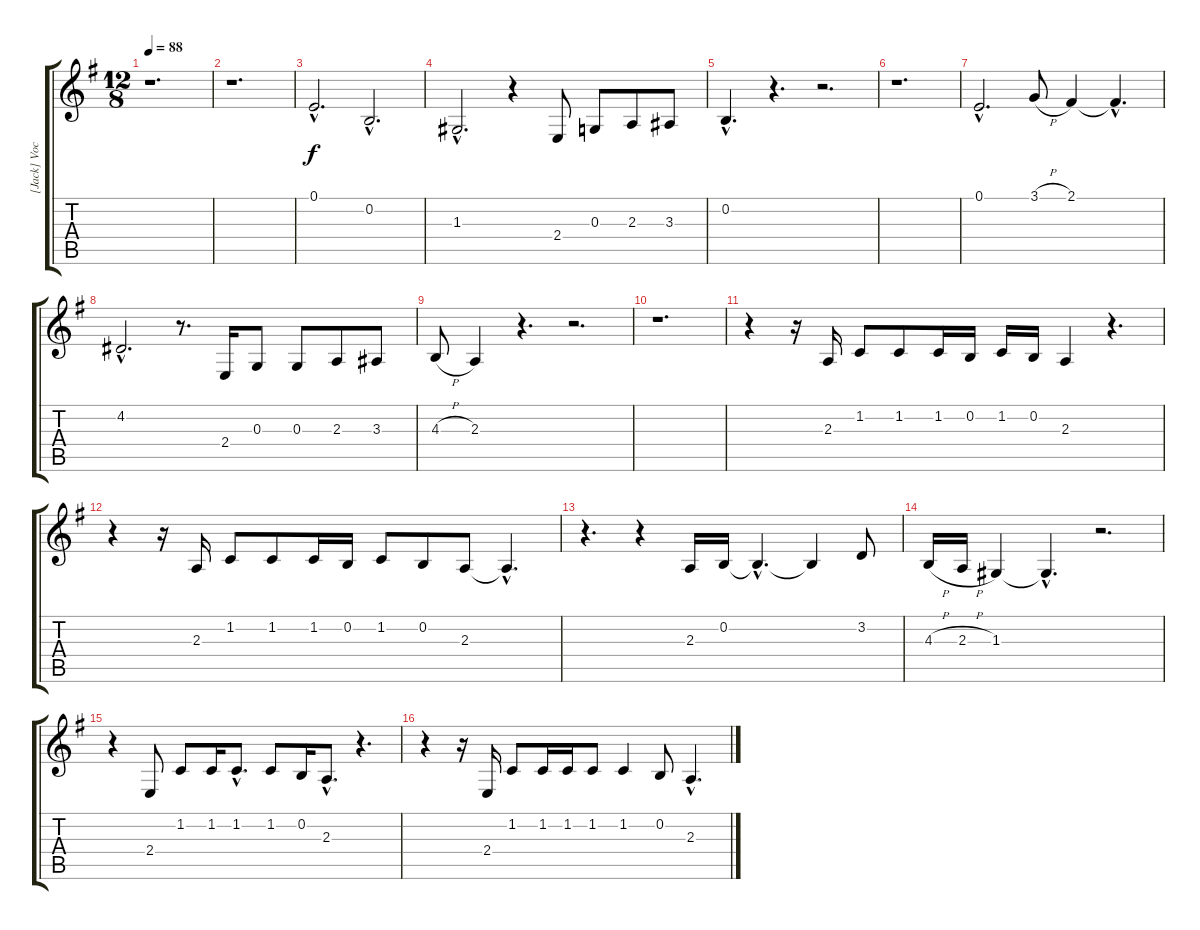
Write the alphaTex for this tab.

\track ("[Jack] Vocals" "[Jack] Voc") {instrument lead2sawtooth}
\staff {score tabs}
\tuning (E4 B3 G3 D3 A2 E2) {hide}
\ts (12 8)
\tempo 88
\clef g2
\ks g
r.1{d dy f instrument lead2sawtooth} |
r.1{d} |
0.1{hac}.2{d} 0.2{hac}.2{d} |
1.3{hac}.2{d} r.4 2.4.8 0.3.8 2.3.8 3.3.8 |
0.2{hac}.4{d} r.4{d} r.2{d} |
r.1{d} |
0.1{hac}.2{d} 3.1{h}.8 2.1.4 2.1{hac t}.4{d} |
4.2{hac}.2{d} r.8{d} 2.4.16 0.3.8 0.3.8 2.3.8 3.3.8 |
4.3{h}.8 2.3.4 r.4{d} r.2{d} |
r.1{d} |
r.4 r.16 2.3.16 1.2.8 1.2.8 1.2.16 0.2.16 1.2.16 0.2.16 2.3.4 r.4{d} |
r.4 r.16 2.3.16 1.2.8 1.2.8 1.2.16 0.2.16 1.2.8 0.2.8 2.3.8 2.3{hac t}.4{d} |
r.4{d} r.4 2.3.16 0.2.16 0.2{hac t}.4{d} 0.2{t}.4 3.2.8 |
4.3{h}.16 2.3{h}.16 1.3.4 1.3{hac t}.4{d} r.2{d} |
r.4 2.4.8 1.2.8 1.2.16 1.2{hac}.8{d} 1.2.8 0.2.16 2.3{hac}.8{d} r.4{d} |
r.4 r.16 2.4.16 1.2.8 1.2.16 1.2.16 1.2.8 1.2.4 0.2.8 2.3{hac}.4{d}
